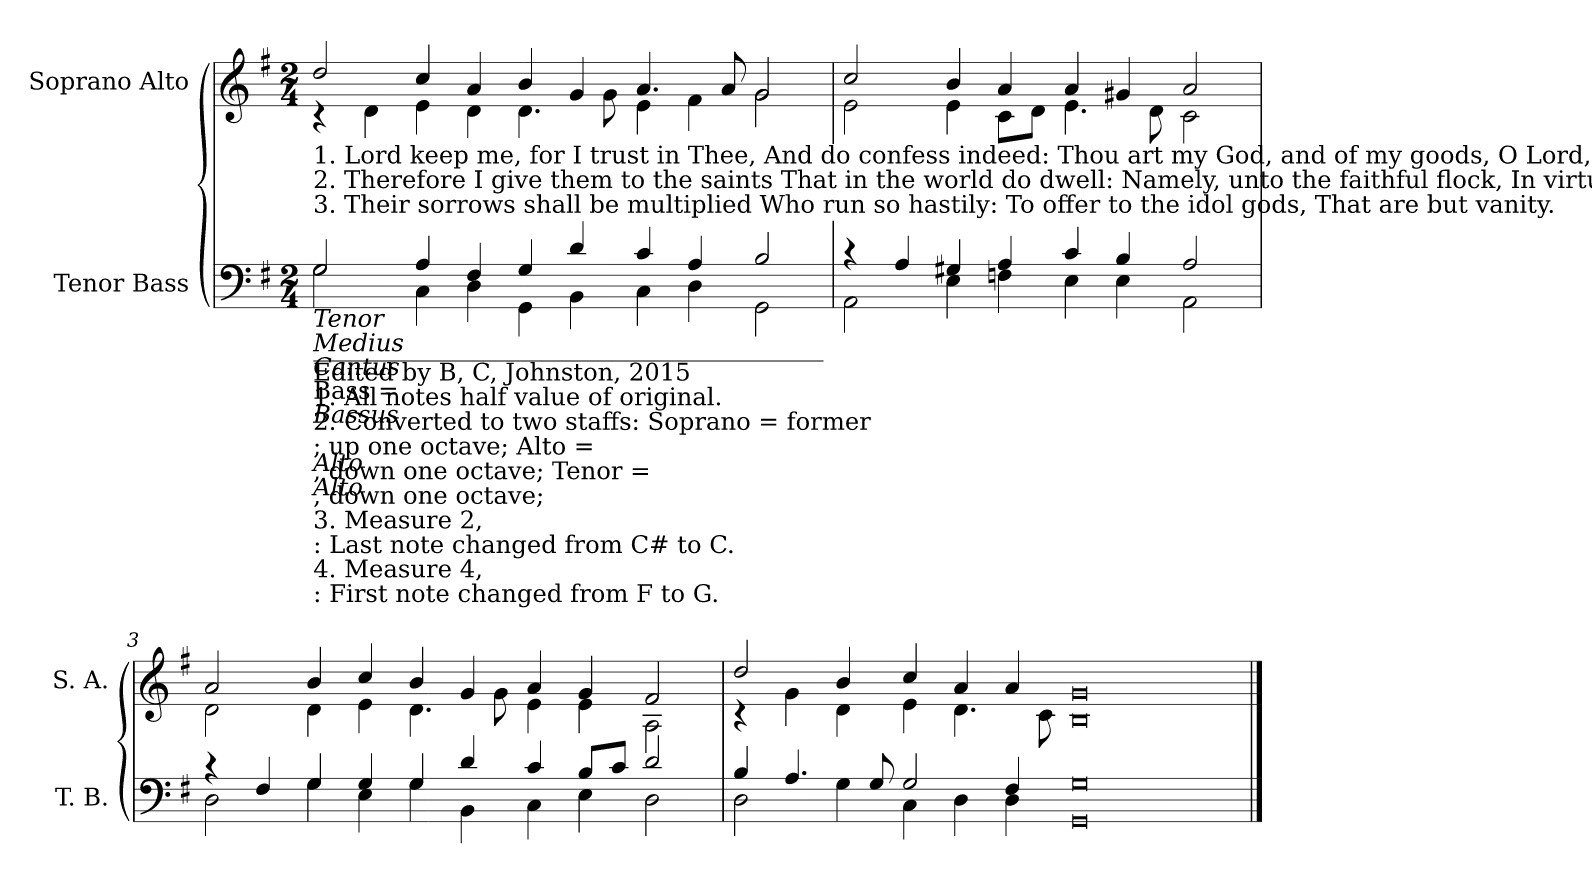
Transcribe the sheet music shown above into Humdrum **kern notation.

**kern	**kern
*part2	*part1
*staff2	*staff1
*I"Tenor Bass	*I"Soprano Alto
*I'T. B.	*I'S. A.
*clefF4	*clefG2
*k[f#]	*k[f#]
*M2/4	*M2/4
=1	=1
*^	*^
!	!	!LO:TX:b:t=1. Lord keep me, for I trust in Thee,  And do confess indeed&colon;  Thou art my God, and of my goods, O Lord, Thou hast no need.	!
!	!	!LO:TX:b:t=2.  Therefore I give them to the saints  That in the world do dwell&colon;  Namely, unto the faithful flock,  In virtue that excel.	!
!	!	!LO:TX:b:t=3.  Their sorrows shall be multiplied  Who   run   so     hastily&colon;   To  offer to  the  idol gods,     That    are     but     vanity.	!
!LO:TX:b:t=__________________________________________	!	!	!
!LO:TX:b:t=Edited by B, C, Johnston, 2015	!	!	!
!LO:TX:b:t=1. All notes half value of original.	!	!	!
!LO:TX:b:t=2. Converted to two staffs&colon; Soprano = former	!	!	!
!LO:TX:b:i:t=Tenor	!	!	!
!LO:TX:b:t=, up one octave; Alto =	!	!	!
!LO:TX:b:i:t=Medius	!	!	!
!LO:TX:b:t=, down one octave; Tenor =	!	!	!
!LO:TX:b:i:t=Cantus	!	!	!
!LO:TX:b:t=, down one octave;	!	!	!
!LO:TX:b:t=Bass =	!	!	!
!LO:TX:b:i:t=Bassus	!	!	!
!LO:TX:b:t=.	!	!	!
!LO:TX:b:t=3. Measure 2,	!	!	!
!LO:TX:b:i:t=Alto	!	!	!
!LO:TX:b:t=&colon; Last note changed from C# to C.	!	!	!
!LO:TX:b:t=4. Measure 4,	!	!	!
!LO:TX:b:i:t=Alto	!	!	!
!LO:TX:b:t=&colon; First note changed from F to G.	!	!	!
2G/	2G\	2dd/	4r
.	.	.	4d\
4A/	4C\	4cc/	4e\
4F#/	4D\	4a/	4d\
4G/	4GG\	4b/	4.d\
4d/	4BB\	4g/	.
.	.	.	8g\
4c/	4C\	4.a/	4e\
4A/	4D\	.	4f#\
.	.	8a/	.
2B/	2GG\	2g/	2g\
=2	=2	=2	=2
4r	2AA\	2cc/	2e\
4A/	.	.	.
4G#X/	4E\	4b/	4e\
4A/	4Fn\	4a/	8c\L
.	.	.	8d\J
4c/	4E\	4a/	4.e\
4B/	4E\	4g#X/	.
.	.	.	8d\
2A/	2AA\	2a/	2c\
=3	=3	=3	=3
4r	2D\	2a/	2d\
4F#/	.	.	.
4G/	4G\	4b/	4d\
4G/	4E\	4cc/	4e\
4G/	4G\	4b/	4.d\
4d/	4BB\	4g/	.
.	.	.	8g\
4c/	4C\	4a/	4e\
8B/L	4E\	4g/	4e\
8c/J	.	.	.
2d/	2D\	2f#/	2A\
=4	=4	=4	=4
4B/	2D\	2dd/	4r
4.A/	.	.	4g\
.	4G\	4b/	4d\
8G/	.	.	.
2G/	4C\	4cc/	4e\
.	4D\	4a/	4.d\
4F#/	4D\	4a/	.
.	.	.	8c\
0G	0GG	0g	0B
*v	*v	*	*
*	*v	*v
==	==
*-	*-
